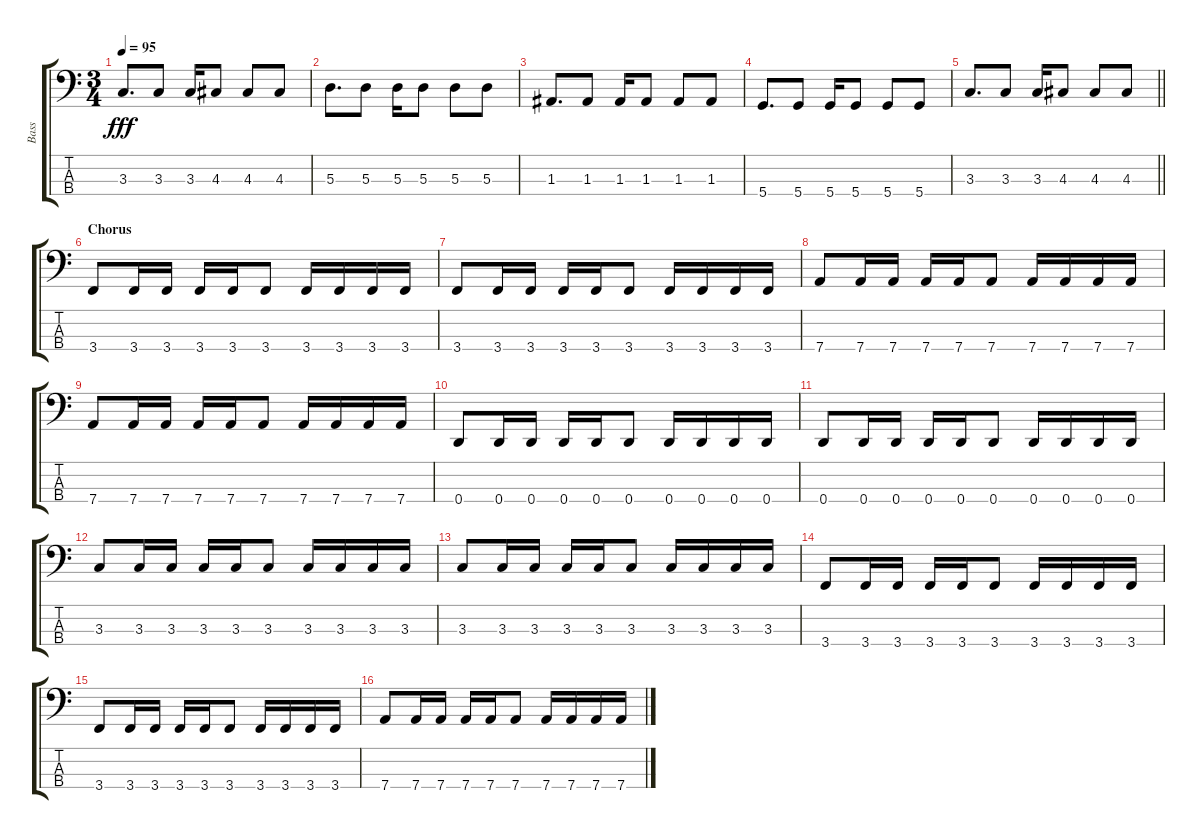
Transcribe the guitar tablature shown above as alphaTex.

\track ("Bass" "Bass") {instrument electricbasspick}
\staff {score tabs}
\tuning (G2 D2 A1 D1) {hide}
\ts (3 4)
\tempo 95
\clef f4
\ks c
3.3.8{d dy fff} 3.3.8 3.3.16 4.3.8 4.3.8 4.3.8 |
5.3.8{d} 5.3.8 5.3.16 5.3.8 5.3.8 5.3.8 |
1.3.8{d} 1.3.8 1.3.16 1.3.8 1.3.8 1.3.8 |
5.4.8{d} 5.4.8 5.4.16 5.4.8 5.4.8 5.4.8 |
\barLineRight lightlight
3.3.8{d} 3.3.8 3.3.16 4.3.8 4.3.8 4.3.8 |
\section ("" "Chorus")
3.4.8 3.4.16 3.4.16 3.4.16 3.4.16 3.4.8 3.4.16 3.4.16 3.4.16 3.4.16 |
3.4.8 3.4.16 3.4.16 3.4.16 3.4.16 3.4.8 3.4.16 3.4.16 3.4.16 3.4.16 |
7.4.8 7.4.16 7.4.16 7.4.16 7.4.16 7.4.8 7.4.16 7.4.16 7.4.16 7.4.16 |
7.4.8 7.4.16 7.4.16 7.4.16 7.4.16 7.4.8 7.4.16 7.4.16 7.4.16 7.4.16 |
0.4.8 0.4.16 0.4.16 0.4.16 0.4.16 0.4.8 0.4.16 0.4.16 0.4.16 0.4.16 |
0.4.8 0.4.16 0.4.16 0.4.16 0.4.16 0.4.8 0.4.16 0.4.16 0.4.16 0.4.16 |
3.3.8 3.3.16 3.3.16 3.3.16 3.3.16 3.3.8 3.3.16 3.3.16 3.3.16 3.3.16 |
3.3.8 3.3.16 3.3.16 3.3.16 3.3.16 3.3.8 3.3.16 3.3.16 3.3.16 3.3.16 |
3.4.8 3.4.16 3.4.16 3.4.16 3.4.16 3.4.8 3.4.16 3.4.16 3.4.16 3.4.16 |
3.4.8 3.4.16 3.4.16 3.4.16 3.4.16 3.4.8 3.4.16 3.4.16 3.4.16 3.4.16 |
7.4.8 7.4.16 7.4.16 7.4.16 7.4.16 7.4.8 7.4.16 7.4.16 7.4.16 7.4.16
